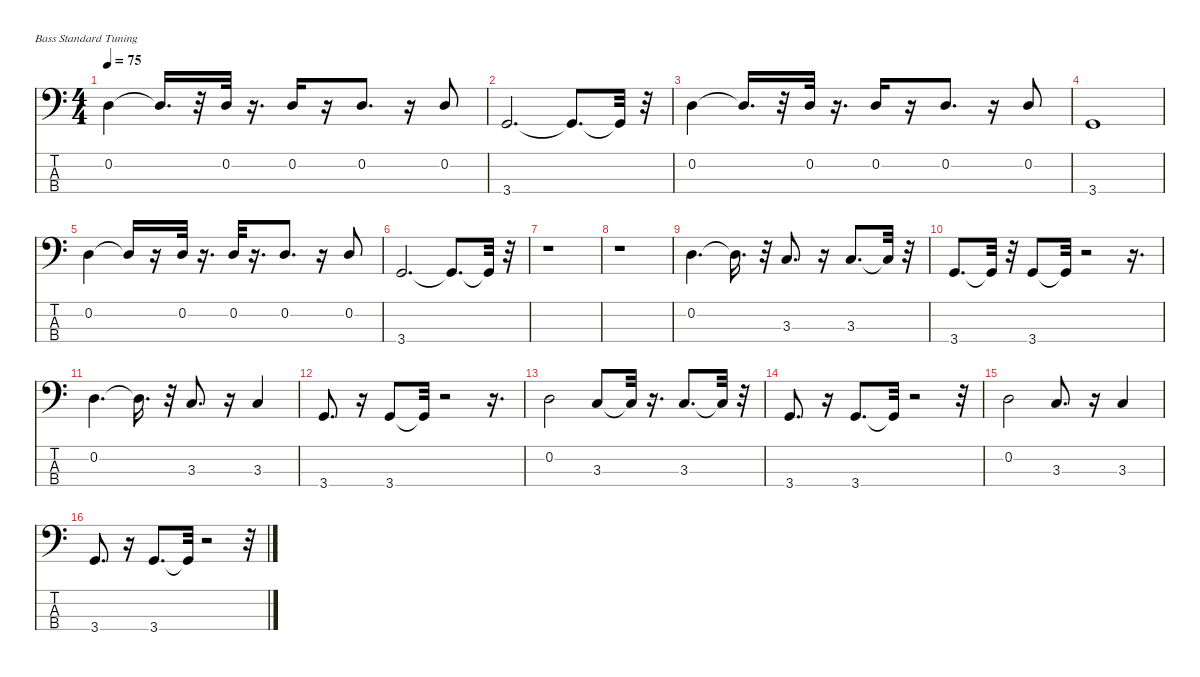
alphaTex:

\defaultSystemsLayout 4
\hideDynamics
\bracketExtendMode nobrackets
\singleTrackTrackNamePolicy hidden
\multiTrackTrackNamePolicy hidden
\otherSystemsTrackNameOrientation horizontal
\track ("John Paul Jones (Baixo)" "el.bs.") {instrument electricbassfinger}
\staff {score tabs}
\tuning (G2 D2 A1 E1)
\ts (4 4)
\tempo 75
\clef f4
\ks c
0.2.4{dy ff beam Down} 0.2{t}.16{d dy f beam Up} r.32{beam Up} 0.2.32{dy mp beam Up} r.16{d beam Up} 0.2.16{dy f beam Up} r.16{beam Up} 0.2.8{d dy ff beam Up} r.16{beam Up} 0.2.8{dy f beam Up} |
3.4.2{d beam Up} 3.4{t}.8{d beam Up} 3.4{t}.32{beam Up} r.32{beam Up} |
0.2.4{beam Down} 0.2{t}.16{d beam Up} r.32{beam Up} 0.2.32{dy mf beam Up} r.16{d beam Up} 0.2.16{dy f beam Up} r.16{beam Up} 0.2.8{d dy ff beam Up} r.16{beam Up} 0.2.8{beam Up} |
3.4.1{dy f beam Up} |
0.2.4{beam Down} 0.2{t}.16{beam Up} r.16{beam Up} 0.2.32{dy mp beam Up} r.16{d beam Up} 0.2.32{dy f beam Up} r.16{d beam Up} 0.2.8{d dy ff beam Up} r.16{beam Up} 0.2.8{dy f beam Up} |
3.4.2{d beam Up} 3.4{t}.8{d beam Up} 3.4{t}.32{beam Up} r.32{beam Up} |
r.1{beam Down} |
r.1{beam Down} |
0.2.4{d beam Down} 0.2{t}.16{d beam Down} r.32{beam Down} 3.3.8{d beam Up} r.16{beam Up} 3.3.8{d beam Up} 3.3{t}.32{beam Up} r.32{beam Up} |
3.4.8{d beam Up} 3.4{t}.32{beam Up} r.32{beam Up} 3.4.8{beam Up} 3.4{t}.32{beam Up} r.2{beam Up} r.16{d beam Up} |
0.2.4{d beam Down} 0.2{t}.16{d beam Down} r.32{beam Down} 3.3.8{d beam Up} r.16{beam Up} 3.3.4{beam Up} |
3.4.8{d beam Up} r.16{beam Up} 3.4.8{beam Up} 3.4{t}.32{beam Up} r.2{beam Up} r.16{d beam Up} |
0.2.2{dy ff beam Down} 3.3.8{dy f beam Up} 3.3{t}.32{beam Up} r.16{d beam Up} 3.3.8{d dy ff beam Up} 3.3{t}.32{dy f beam Up} r.32{beam Up} |
3.4.8{d beam Up} r.16{beam Up} 3.4.8{d beam Up} 3.4{t}.32{beam Up} r.2{beam Up} r.32{beam Up} |
0.2.2{beam Down} 3.3.8{d beam Up} r.16{beam Up} 3.3.4{dy ff beam Up} |
3.4.8{d dy f beam Up} r.16{beam Up} 3.4.8{d dy ff beam Up} 3.4{t}.32{dy f beam Up} r.2{beam Up} r.32{beam Up}
